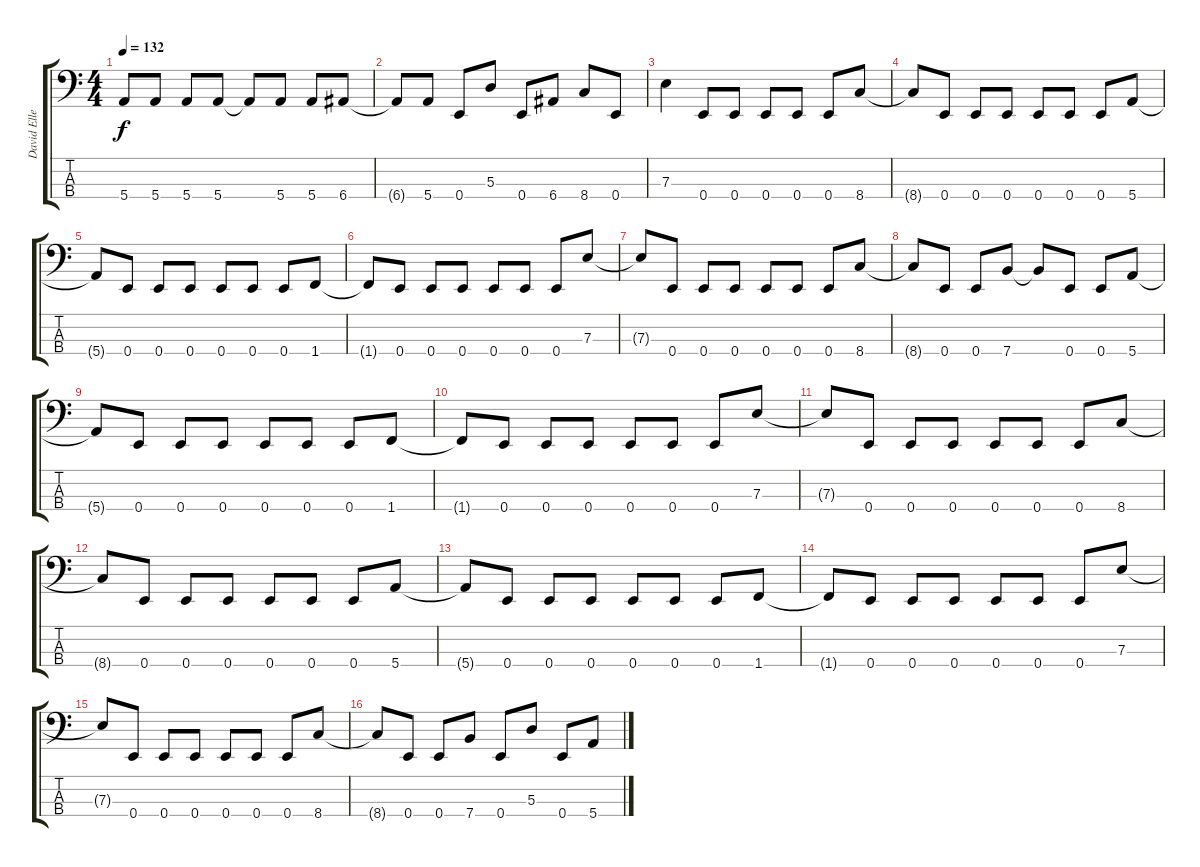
\track ("David Ellefson (Bass)" "David Elle") {instrument electricbasspick}
\staff {score tabs}
\tuning (G2 D2 A1 E1) {hide}
\ts (4 4)
\tempo 132
\clef f4
\ks c
5.4.8{dy f} 5.4.8 5.4.8 5.4.8 5.4{t}.8 5.4.8 5.4.8 6.4.8 |
6.4{t}.8 5.4.8 0.4.8 5.3.8 0.4.8 6.4.8 8.4.8 0.4.8 |
7.3.4 0.4.8 0.4.8 0.4.8 0.4.8 0.4.8 8.4.8 |
8.4{t}.8 0.4.8 0.4.8 0.4.8 0.4.8 0.4.8 0.4.8 5.4.8 |
5.4{t}.8 0.4.8 0.4.8 0.4.8 0.4.8 0.4.8 0.4.8 1.4.8 |
1.4{t}.8 0.4.8 0.4.8 0.4.8 0.4.8 0.4.8 0.4.8 7.3.8 |
7.3{t}.8 0.4.8 0.4.8 0.4.8 0.4.8 0.4.8 0.4.8 8.4.8 |
8.4{t}.8 0.4.8 0.4.8 7.4.8 7.4{t}.8 0.4.8 0.4.8 5.4.8 |
5.4{t}.8 0.4.8 0.4.8 0.4.8 0.4.8 0.4.8 0.4.8 1.4.8 |
1.4{t}.8 0.4.8 0.4.8 0.4.8 0.4.8 0.4.8 0.4.8 7.3.8 |
7.3{t}.8 0.4.8 0.4.8 0.4.8 0.4.8 0.4.8 0.4.8 8.4.8 |
8.4{t}.8 0.4.8 0.4.8 0.4.8 0.4.8 0.4.8 0.4.8 5.4.8 |
5.4{t}.8 0.4.8 0.4.8 0.4.8 0.4.8 0.4.8 0.4.8 1.4.8 |
1.4{t}.8 0.4.8 0.4.8 0.4.8 0.4.8 0.4.8 0.4.8 7.3.8 |
7.3{t}.8 0.4.8 0.4.8 0.4.8 0.4.8 0.4.8 0.4.8 8.4.8 |
8.4{t}.8 0.4.8 0.4.8 7.4.8 0.4.8 5.3.8 0.4.8 5.4.8
